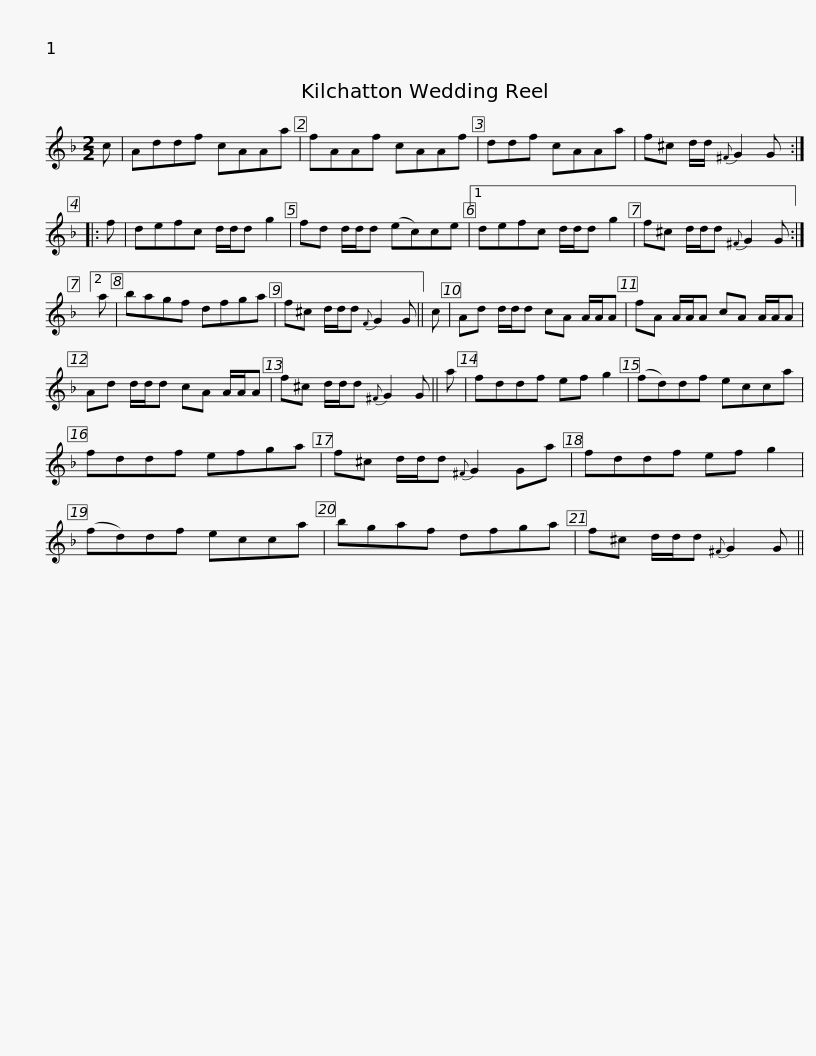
X:1
L:1/8
M:2/2
I:linebreak $
K:Dmin
V:1 treble
V:1
 c | Addf cAAa | fAAf cAAf | ddf cAAa | f^c d/d/{^F} G2 G :: %5
 f | defc d/d/d g2 |$ fd d/d/d (ec)ce |1 defc d/d/d g2 | f^c d/d/d{^F} G2 G :|2 %10
 a | bagf dfga |$ f^c d/d/d{F} G2 G || c | Ad d/d/d cA A/A/A | %15
 fA A/A/A cA A/A/A | Ad d/d/d cA A/A/A |$ f^c d/d/d{^F} G2 G || a | fddf ef g2 | %20
 (fd)df ecca | fddf efga | f^c d/d/d{^F} G2 Ga |$ fddf ef g2 | (fd)df ecca | %25
 bgaf dfga | f^c d/d/d{^F} G2 G || %27
